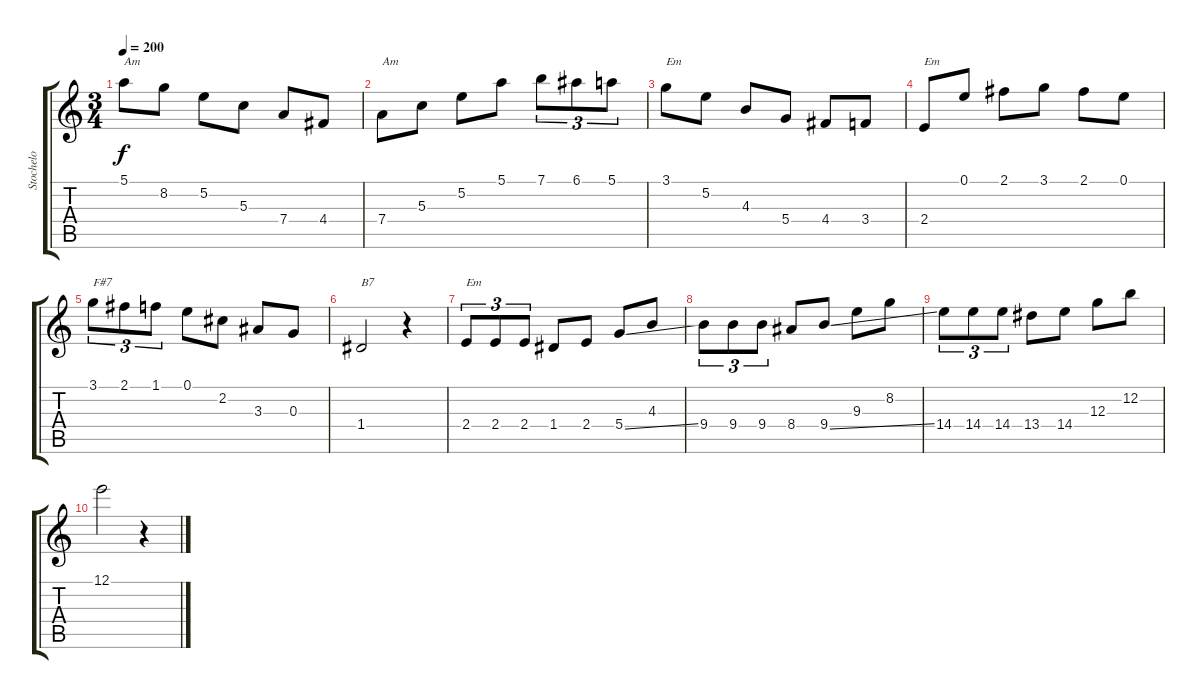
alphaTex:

\track ("Stochelo" "Stochelo") {instrument acousticguitarsteel}
\staff {score tabs}
\tuning (E4 B3 G3 D3 A2 E2) {hide}
\ts (3 4)
\tempo 200
\clef g2
\ks c
5.1.8{txt "Am" dy f} 8.2.8 5.2.8 5.3.8 7.4.8 4.4.8 |
7.4.8{txt "Am"} 5.3.8 5.2.8 5.1.8 7.1.8{tu (3 2)} 6.1.8{tu (3 2)} 5.1.8{tu (3 2)} |
3.1.8{txt "Em"} 5.2.8 4.3.8 5.4.8 4.4.8 3.4.8 |
2.4.8{txt "Em"} 0.1.8 2.1.8 3.1.8 2.1.8 0.1.8 |
3.1.8{tu (3 2) txt "F#7"} 2.1.8{tu (3 2)} 1.1.8{tu (3 2)} 0.1.8 2.2.8 3.3.8 0.3.8 |
1.4.2{txt "B7"} r.4 |
2.4.8{tu (3 2) txt "Em"} 2.4.8{tu (3 2)} 2.4.8{tu (3 2)} 1.4.8 2.4.8 5.4{ss}.8 4.3.8 |
9.4.8{tu (3 2)} 9.4.8{tu (3 2)} 9.4.8{tu (3 2)} 8.4.8 9.4{ss}.8 9.3.8 8.2.8 |
14.4.8{tu (3 2)} 14.4.8{tu (3 2)} 14.4.8{tu (3 2)} 13.4.8 14.4.8 12.3.8 12.2.8 |
12.1.2 r.4
